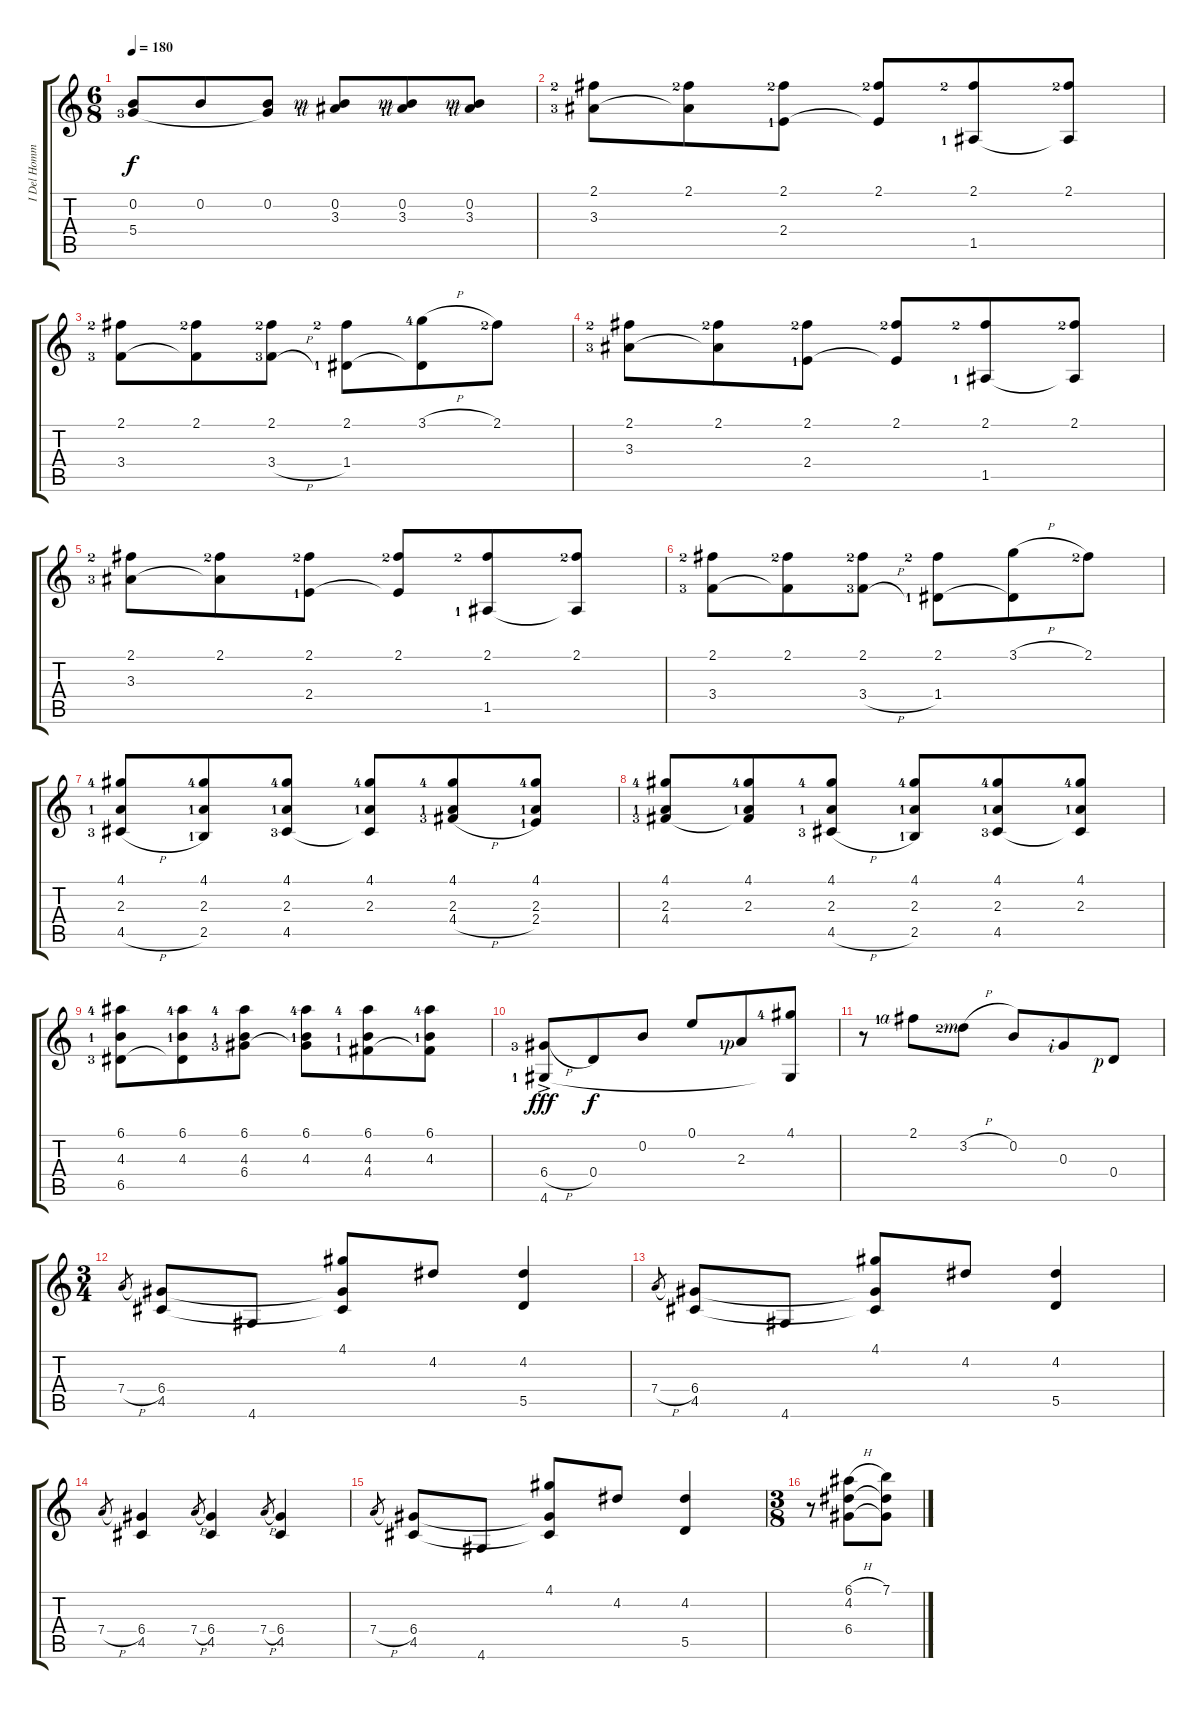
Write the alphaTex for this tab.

\track ("I Del Hommenaje A Falla" "I Del Homm") {instrument acousticguitarnylon}
\staff {score tabs}
\tuning (E4 B3 G3 D3 A2 E2) {hide}
\ts (6 8)
\tempo 180
\clef g2
\ks c
(0.2 5.4{lf 4}).8{dy f} 0.2.8 (0.2 5.4{t}).8 (0.2{rf 3} 3.3{lf 2 rf 2}).8 (0.2{rf 3} 3.3{lf 2 rf 2}).8 (0.2{rf 3} 3.3{lf 2 rf 2}).8 |
(2.1{lf 3} 3.3{lf 4}).8 (2.1{lf 3} 3.3{t}).8 (2.1{lf 3} 2.4{lf 2}).8 (2.1{lf 3} 2.4{t}).8 (2.1{lf 3} 1.5{lf 2}).8 (2.1{lf 3} 1.5{t}).8 |
(2.1{lf 3} 3.4{lf 4}).8 (2.1{lf 3} 3.4{t}).8 (2.1{lf 3} 3.4{h lf 4}).8 (2.1{lf 3} 1.4{lf 2}).8 (3.1{h lf 5} 1.4{t}).8 2.1{lf 3}.8 |
(2.1{lf 3} 3.3{lf 4}).8 (2.1{lf 3} 3.3{t}).8 (2.1{lf 3} 2.4{lf 2}).8 (2.1{lf 3} 2.4{t}).8 (2.1{lf 3} 1.5{lf 2}).8 (2.1{lf 3} 1.5{t}).8 |
(2.1{lf 3} 3.3{lf 4}).8 (2.1{lf 3} 3.3{t}).8 (2.1{lf 3} 2.4{lf 2}).8 (2.1{lf 3} 2.4{t}).8 (2.1{lf 3} 1.5{lf 2}).8 (2.1{lf 3} 1.5{t}).8 |
(2.1{lf 3} 3.4{lf 4}).8 (2.1{lf 3} 3.4{t}).8 (2.1{lf 3} 3.4{h lf 4}).8 (2.1{lf 3} 1.4{lf 2}).8 (3.1{h} 1.4{t}).8 2.1{lf 3}.8 |
(4.1{lf 5} 2.3{lf 2} 4.5{h lf 4}).8 (4.1{lf 5} 2.3{lf 2} 2.5{lf 2}).8 (4.1{lf 5} 2.3{lf 2} 4.5{lf 4}).8 (4.1{lf 5} 2.3{lf 2} 4.5{t}).8 (4.1{lf 5} 2.3{lf 2} 4.4{h lf 4}).8 (4.1{lf 5} 2.3{lf 2} 2.4{lf 2}).8 |
(4.1{lf 5} 2.3{lf 2} 4.4{lf 4}).8 (4.1{lf 5} 2.3{lf 2} 4.4{t}).8 (4.1{lf 5} 2.3{lf 2} 4.5{h lf 4}).8 (4.1{lf 5} 2.3{lf 2} 2.5{lf 2}).8 (4.1{lf 5} 2.3{lf 2} 4.5{lf 4}).8 (4.1{lf 5} 2.3{lf 2} 4.5{t}).8 |
(6.1{lf 5} 4.3{lf 2} 6.5{lf 4}).8 (6.1{lf 5} 4.3{lf 2} 6.5{t}).8 (6.1{lf 5} 4.3{lf 2} 6.4{lf 4}).8 (6.1{lf 5} 4.3{lf 2} 6.4{t}).8 (6.1{lf 5} 4.3{lf 2} 4.4{lf 2}).8 (6.1{lf 5} 4.3{lf 2} 4.4{t}).8 |
(6.4{h lf 4} 4.6{ac lf 2}).8{dy fff} 0.4.8{dy f} 0.2.8 0.1.8 2.3{lf 2 rf 1}.8 (4.1{lf 5} 4.6{t}).8 |
r.8 2.1{lf 2 rf 4}.8 3.2{h lf 3 rf 3}.8 0.2.8 0.3{rf 2}.8 0.4{rf 1}.8 |
\ts (3 4)
7.4{h}.8{gr} (6.4 4.5).8 4.6.8 (4.1 6.4{t} 4.5{t}).8 4.2.8 (4.2 5.5).4 |
7.4{h}.8{gr} (6.4 4.5).8 4.6.8 (4.1 6.4{t} 4.5{t}).8 4.2.8 (4.2 5.5).4 |
7.4{h}.8{gr} (6.4 4.5).4 7.4{h}.8{gr} (6.4 4.5).4 7.4{h}.8{gr} (6.4 4.5).4 |
7.4{h}.8{gr} (6.4 4.5).8 4.6.8 (4.1 6.4{t} 4.5{t}).8 4.2.8 (4.2 5.5).4 |
\ts (3 8)
r.8 (6.1{h} 4.2 6.4).8 (7.1 4.2{t} 6.4{t}).8
